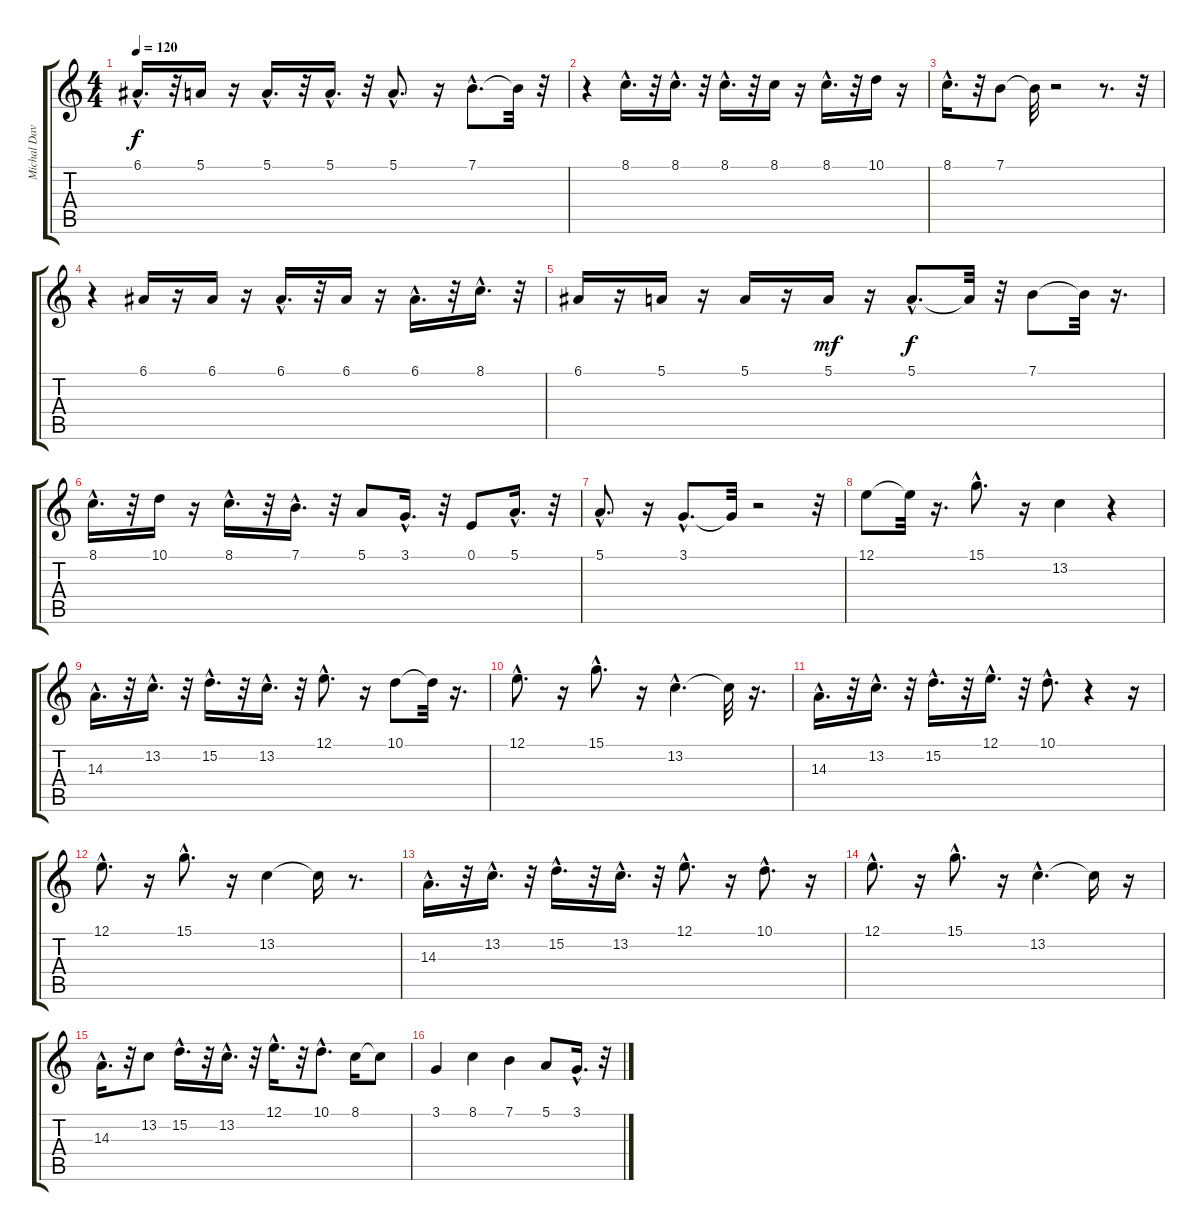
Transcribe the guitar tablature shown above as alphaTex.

\track ("Michal David zpìv" "Michal Dav") {instrument lead2sawtooth}
\staff {score tabs}
\tuning (E4 B3 G3 D3 A2 E2) {hide}
\ts (4 4)
\tempo 120
\clef g2
\ks c
6.1{hac}.16{d dy f} r.32 5.1.16 r.16 5.1{hac}.16{d} r.32 5.1{hac}.16{d} r.32 5.1{hac}.8{d} r.16 7.1{hac}.8{d} 7.1{t}.32 r.32 |
r.4 8.1{hac}.16{d} r.32 8.1{hac}.16{d} r.32 8.1{hac}.16{d} r.32 8.1.16 r.16 8.1{hac}.16{d} r.32 10.1.16 r.16 |
8.1{hac}.16{d} r.32 7.1.8 7.1{t}.32 r.2 r.8{d} r.32 |
r.4 6.1.16 r.16 6.1.16 r.16 6.1{hac}.16{d} r.32 6.1.16 r.16 6.1{hac}.16{d} r.32 8.1{hac}.16{d} r.32 |
6.1.16 r.16 5.1.16 r.16 5.1.16 r.16 5.1.16{dy mf} r.16 5.1{hac}.8{d dy f} 5.1{t}.32 r.32 7.1.8 7.1{t}.32 r.16{d} |
8.1{hac}.16{d} r.32 10.1.16 r.16 8.1{hac}.16{d} r.32 7.1{hac}.16{d} r.32 5.1.8 3.1{hac}.16{d} r.32 0.1.8 5.1{hac}.16{d} r.32 |
5.1{hac}.8{d} r.16 3.1{hac}.8{d} 3.1{t}.32 r.2 r.32 |
12.1.8 12.1{t}.32 r.16{d} 15.1{hac}.8{d} r.16 13.2.4 r.4 |
14.3{hac}.16{d} r.32 13.2{hac}.16{d} r.32 15.2{hac}.16{d} r.32 13.2{hac}.16{d} r.32 12.1{hac}.8{d} r.16 10.1.8 10.1{t}.32 r.16{d} |
12.1{hac}.8{d} r.16 15.1{hac}.8{d} r.16 13.2{hac}.4{d} 13.2{t}.32 r.16{d} |
14.3{hac}.16{d} r.32 13.2{hac}.16{d} r.32 15.2{hac}.16{d} r.32 12.1{hac}.16{d} r.32 10.1{hac}.8{d} r.4 r.16 |
12.1{hac}.8{d} r.16 15.1{hac}.8{d} r.16 13.2.4 13.2{t}.16 r.8{d} |
14.3{hac}.16{d} r.32 13.2{hac}.16{d} r.32 15.2{hac}.16{d} r.32 13.2{hac}.16{d} r.32 12.1{hac}.8{d} r.16 10.1{hac}.8{d} r.16 |
12.1{hac}.8{d} r.16 15.1{hac}.8{d} r.16 13.2{hac}.4{d} 13.2{t}.16 r.16 |
14.3{hac}.16{d} r.32 13.2.8 15.2{hac}.16{d} r.32 13.2{hac}.16{d} r.32 12.1{hac}.16{d} r.32 10.1{hac}.8{d} 8.1.16 8.1{t}.8 |
3.1.4 8.1.4 7.1.4 5.1.8 3.1{hac}.16{d} r.32
